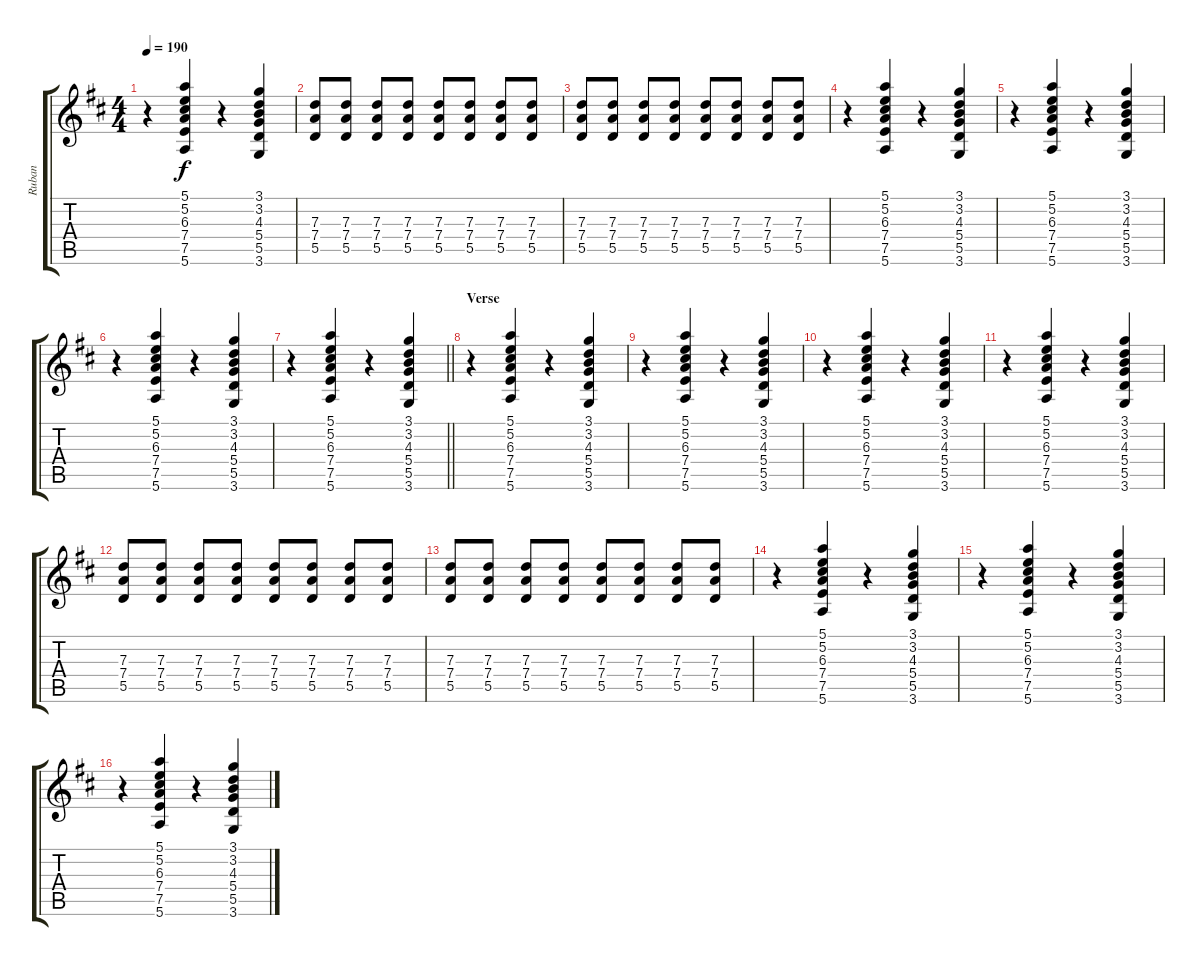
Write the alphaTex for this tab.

\track ("Ruban" "Ruban") {instrument overdrivenguitar}
\staff {score tabs}
\tuning (E4 B3 G3 D3 A2 E2) {hide}
\ts (4 4)
\tempo 190
\clef g2
\ks d
r.4{dy f} (5.1 5.2 6.3 7.4 7.5 5.6).4 r.4 (3.1 3.2 4.3 5.4 5.5 3.6).4 |
(7.3 7.4 5.5).8 (7.3 7.4 5.5).8 (7.3 7.4 5.5).8 (7.3 7.4 5.5).8 (7.3 7.4 5.5).8 (7.3 7.4 5.5).8 (7.3 7.4 5.5).8 (7.3 7.4 5.5).8 |
(7.3 7.4 5.5).8 (7.3 7.4 5.5).8 (7.3 7.4 5.5).8 (7.3 7.4 5.5).8 (7.3 7.4 5.5).8 (7.3 7.4 5.5).8 (7.3 7.4 5.5).8 (7.3 7.4 5.5).8 |
r.4 (5.1 5.2 6.3 7.4 7.5 5.6).4 r.4 (3.1 3.2 4.3 5.4 5.5 3.6).4 |
r.4 (5.1 5.2 6.3 7.4 7.5 5.6).4 r.4 (3.1 3.2 4.3 5.4 5.5 3.6).4 |
r.4 (5.1 5.2 6.3 7.4 7.5 5.6).4 r.4 (3.1 3.2 4.3 5.4 5.5 3.6).4 |
\barLineRight lightlight
r.4 (5.1 5.2 6.3 7.4 7.5 5.6).4 r.4 (3.1 3.2 4.3 5.4 5.5 3.6).4 |
\section ("" "Verse")
r.4 (5.1 5.2 6.3 7.4 7.5 5.6).4 r.4 (3.1 3.2 4.3 5.4 5.5 3.6).4 |
r.4 (5.1 5.2 6.3 7.4 7.5 5.6).4 r.4 (3.1 3.2 4.3 5.4 5.5 3.6).4 |
r.4 (5.1 5.2 6.3 7.4 7.5 5.6).4 r.4 (3.1 3.2 4.3 5.4 5.5 3.6).4 |
r.4 (5.1 5.2 6.3 7.4 7.5 5.6).4 r.4 (3.1 3.2 4.3 5.4 5.5 3.6).4 |
(7.3 7.4 5.5).8 (7.3 7.4 5.5).8 (7.3 7.4 5.5).8 (7.3 7.4 5.5).8 (7.3 7.4 5.5).8 (7.3 7.4 5.5).8 (7.3 7.4 5.5).8 (7.3 7.4 5.5).8 |
(7.3 7.4 5.5).8 (7.3 7.4 5.5).8 (7.3 7.4 5.5).8 (7.3 7.4 5.5).8 (7.3 7.4 5.5).8 (7.3 7.4 5.5).8 (7.3 7.4 5.5).8 (7.3 7.4 5.5).8 |
r.4 (5.1 5.2 6.3 7.4 7.5 5.6).4 r.4 (3.1 3.2 4.3 5.4 5.5 3.6).4 |
r.4 (5.1 5.2 6.3 7.4 7.5 5.6).4 r.4 (3.1 3.2 4.3 5.4 5.5 3.6).4 |
r.4 (5.1 5.2 6.3 7.4 7.5 5.6).4 r.4 (3.1 3.2 4.3 5.4 5.5 3.6).4
